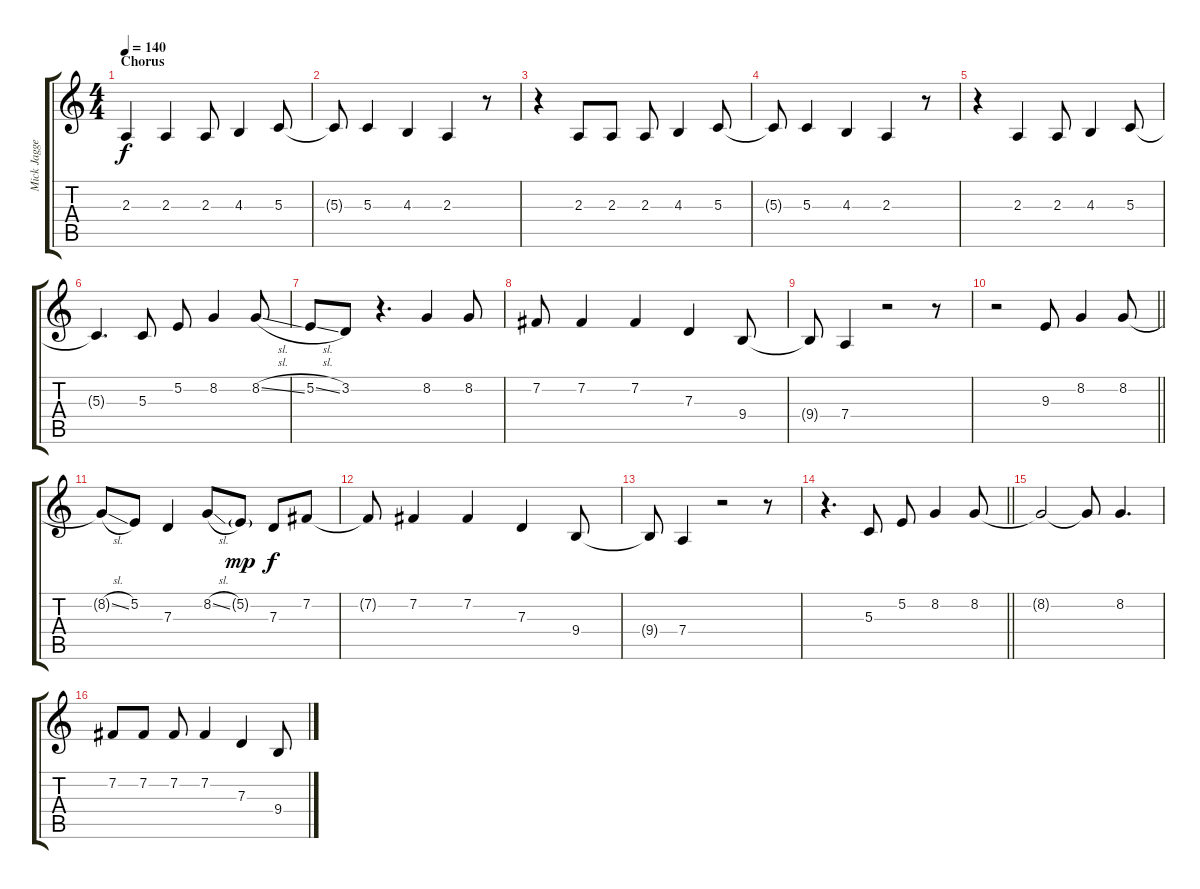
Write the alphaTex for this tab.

\track ("Mick Jagger" "Mick Jagge") {instrument trombone}
\staff {score tabs}
\tuning (E4 B3 G3 D3 A2 E2) {hide}
\ts (4 4)
\section ("" "Chorus")
\tempo 140
\clef g2
\ks c
2.3{t}.4{dy f} 2.3.4 2.3.8 4.3.4 5.3.8 |
5.3{t}.8 5.3.4 4.3.4 2.3.4 r.8 |
r.4 2.3.8 2.3.8 2.3.8 4.3.4 5.3.8 |
5.3{t}.8 5.3.4 4.3.4 2.3.4 r.8 |
r.4 2.3.4 2.3.8 4.3.4 5.3.8 |
5.3{t}.4{d} 5.3.8 5.2.8 8.2.4 8.2{sl}.8 |
5.2{sl}.8 3.2.8 r.4{d} 8.2.4 8.2.8 |
7.2.8 7.2.4 7.2.4 7.3.4 9.4.8 |
9.4{t}.8 7.4.4 r.2 r.8 |
\barLineRight lightlight
r.2 9.3.8 8.2.4 8.2.8 |
8.2{sl t}.8 5.2.8 7.3.4 8.2{sl}.8 5.2{g}.8{dy mp} 7.3.8{dy f} 7.2.8 |
7.2{t}.8 7.2.4 7.2.4 7.3.4 9.4.8 |
9.4{t}.8 7.4.4 r.2 r.8 |
\barLineRight lightlight
r.4{d} 5.3.8 5.2.8 8.2.4 8.2.8 |
8.2{t}.2 8.2{t}.8 8.2.4{d} |
7.2.8 7.2.8 7.2.8 7.2.4 7.3.4 9.4.8
